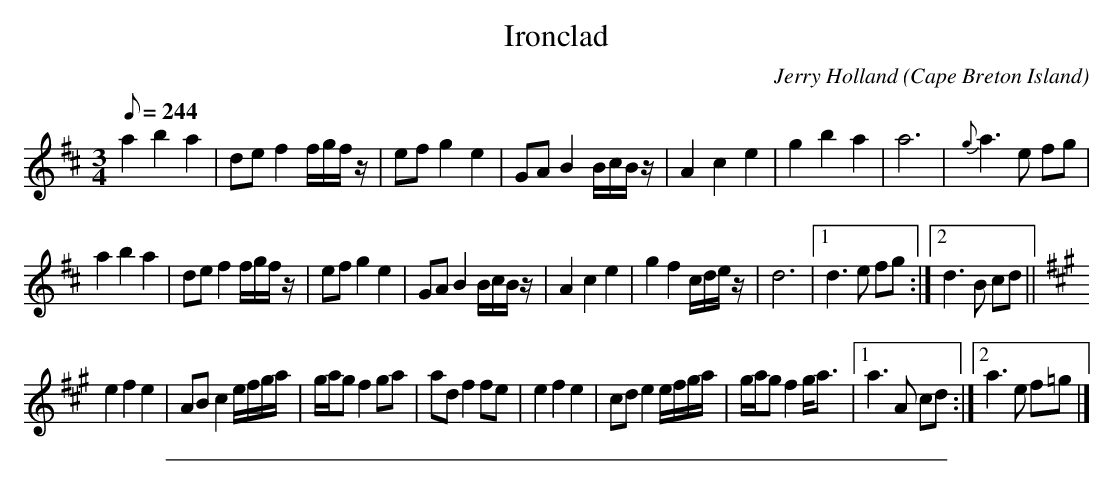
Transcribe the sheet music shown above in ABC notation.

X:1
T: Ironclad
C:Jerry Holland
O:Cape Breton Island
L:1/8
Q:244
M:3/4
K:D
a2 b2 a2|de f2 f/g/f/ z/|ef g2 e2|GA B2 B/c/B/ z/|\
A2 c2 e2|g2 b2 a2|a6|{g}a3 e fg|
a2 b2 a2|de f2 f/g/f/ z/|ef g2 e2|GA B2 B/c/B/ z/|\
A2 c2 e2|g2 f2 c/d/e/ z/|d6|1d3 e fg:|2d3 B cd||
K:A
e2 f2 e2|AB c2 e/f/g/a/|g/a/g f2 ga|ad f2 fe|\
e2 f2 e2|cd e2 e/f/g/a/|g/a/g f2 g<a|1a3 A cd:|2a3 e f=g|]
